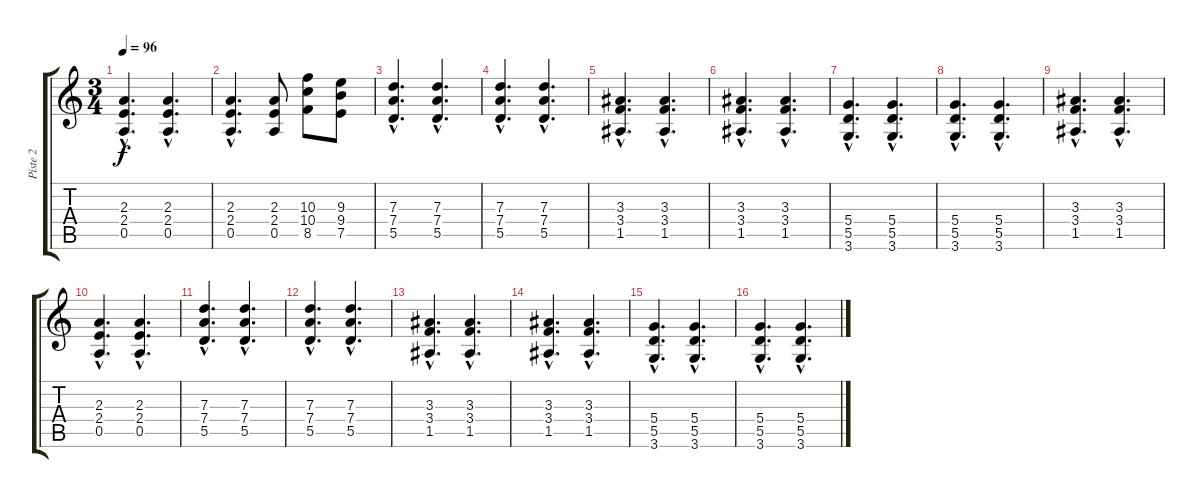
\track ("Piste 2" "Piste 2") {instrument acousticguitarsteel}
\staff {score tabs}
\tuning (E4 B3 G3 D3 A2 E2) {hide}
\ts (3 4)
\tempo 96
\clef g2
\ks c
(2.3{hac} 2.4{hac} 0.5{hac}).4{d dy f} (2.3{hac} 2.4{hac} 0.5{hac}).4{d} |
(2.3{hac} 2.4{hac} 0.5{hac}).4{d} (2.3 2.4 0.5).8 (10.3 10.4 8.5).8 (9.3 9.4 7.5).8 |
(7.3{hac} 7.4{hac} 5.5{hac}).4{d} (7.3{hac} 7.4{hac} 5.5{hac}).4{d} |
(7.3{hac} 7.4{hac} 5.5{hac}).4{d} (7.3{hac} 7.4{hac} 5.5{hac}).4{d} |
(3.3{hac} 3.4{hac} 1.5{hac}).4{d} (3.3{hac} 3.4{hac} 1.5{hac}).4{d} |
(3.3{hac} 3.4{hac} 1.5{hac}).4{d} (3.3{hac} 3.4{hac} 1.5{hac}).4{d} |
(5.4{hac} 5.5{hac} 3.6{hac}).4{d} (5.4{hac} 5.5{hac} 3.6{hac}).4{d} |
(5.4{hac} 5.5{hac} 3.6{hac}).4{d} (5.4{hac} 5.5{hac} 3.6{hac}).4{d} |
(3.3{hac} 3.4{hac} 1.5{hac}).4{d} (3.3{hac} 3.4{hac} 1.5{hac}).4{d} |
(2.3{hac} 2.4{hac} 0.5{hac}).4{d} (2.3{hac} 2.4{hac} 0.5{hac}).4{d} |
(7.3{hac} 7.4{hac} 5.5{hac}).4{d} (7.3{hac} 7.4{hac} 5.5{hac}).4{d} |
(7.3{hac} 7.4{hac} 5.5{hac}).4{d} (7.3{hac} 7.4{hac} 5.5{hac}).4{d} |
(3.3{hac} 3.4{hac} 1.5{hac}).4{d} (3.3{hac} 3.4{hac} 1.5{hac}).4{d} |
(3.3{hac} 3.4{hac} 1.5{hac}).4{d} (3.3{hac} 3.4{hac} 1.5{hac}).4{d} |
(5.4{hac} 5.5{hac} 3.6{hac}).4{d} (5.4{hac} 5.5{hac} 3.6{hac}).4{d} |
(5.4{hac} 5.5{hac} 3.6{hac}).4{d} (5.4{hac} 5.5{hac} 3.6{hac}).4{d}
